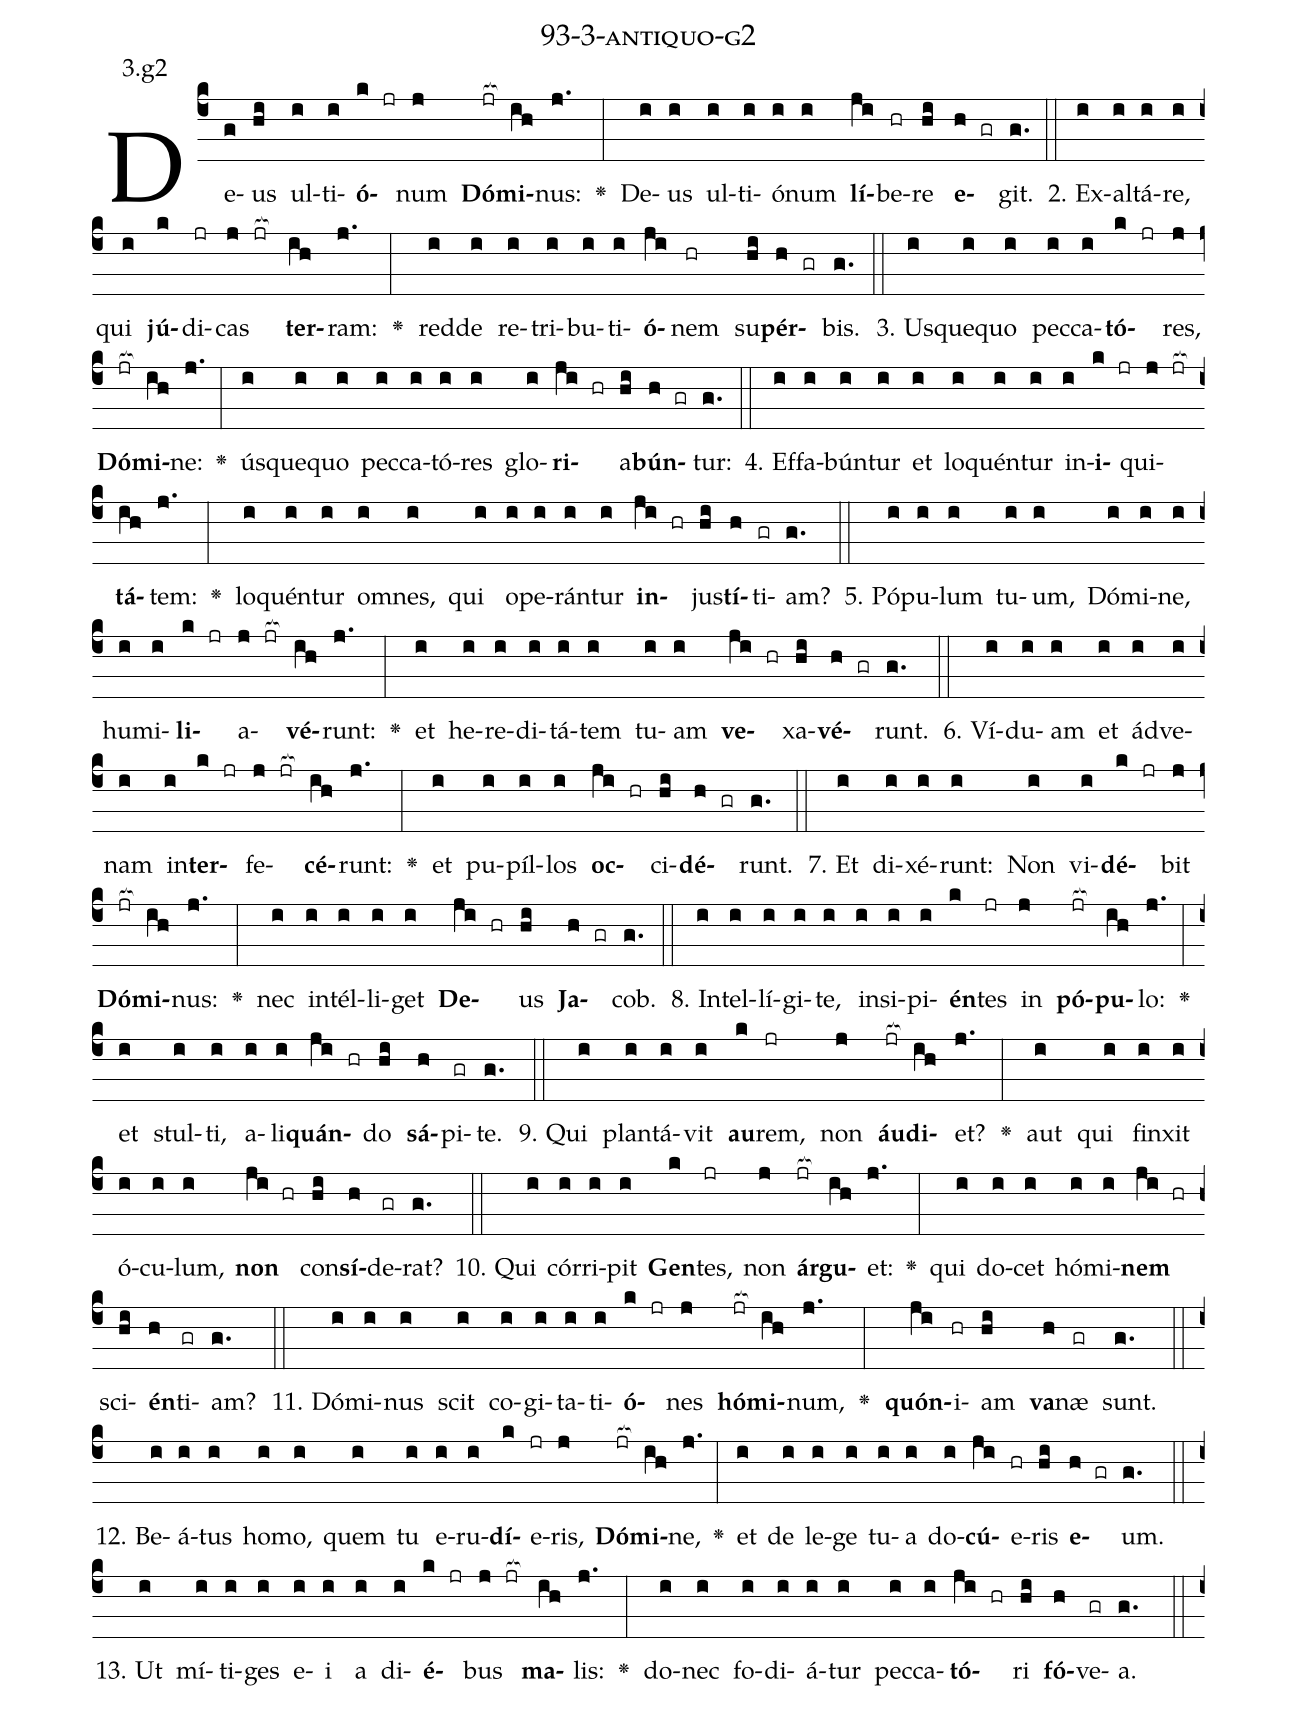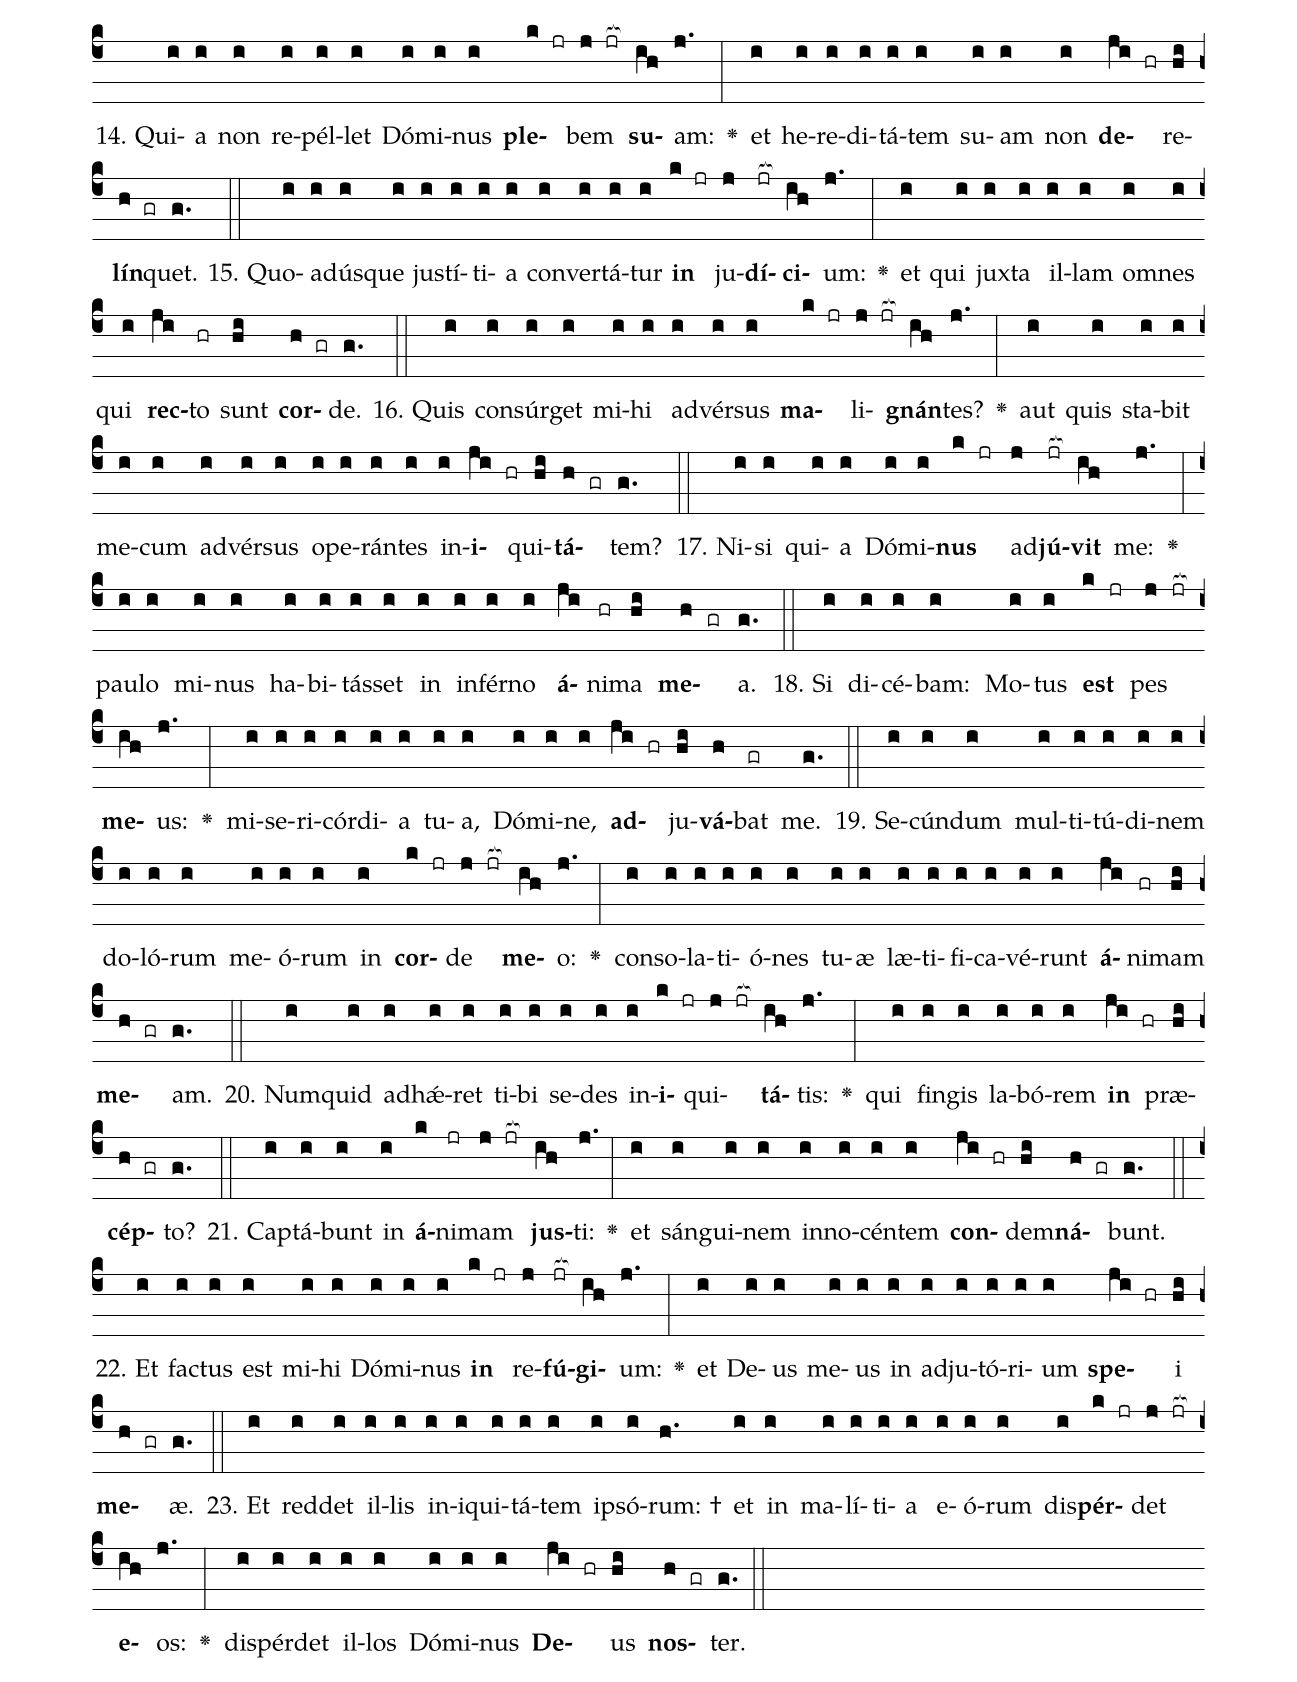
name: 93-3-antiquo-g2;
annotation: 3.g2;
%%
(c4)De(g)us(hi) ul(i)ti(i)<b>ó</b>(k jr)num(j) <b>Dó</b>(jr[ocb:1{])<b>mi</b>(ih[ocb:0}])nus:(j.) <v>\greheightstar</v>(:) De(i)us(i) ul(i)ti(i)ó(i)num(i) <b>lí</b>(ji)be(hr)re(hi) <b>e</b>(h gr)git.(g.) (::)
2. Ex(i)al(i)tá(i)re,(i) qui(i) <b>jú</b>(k)di(jr)cas(j jr[ocb:1{]) <b>ter</b>(ih[ocb:0}])ram:(j.) <v>\greheightstar</v>(:) red(i)de(i) re(i)tri(i)bu(i)ti(i)<b>ó</b>(ji)nem(hr) su(hi)<b>pér</b>(h gr)bis.(g.) (::)
3. Us(i)que(i)quo(i) pec(i)ca(i)<b>tó</b>(k jr)res,(j) <b>Dó</b>(jr[ocb:1{])<b>mi</b>(ih[ocb:0}])ne:(j.) <v>\greheightstar</v>(:) ús(i)que(i)quo(i) pec(i)ca(i)tó(i)res(i) glo(i)<b>ri</b>(ji hr)a(hi)<b>bún</b>(h gr)tur:(g.) (::)
4. Ef(i)fa(i)bún(i)tur(i) et(i) lo(i)quén(i)tur(i) in(i)<b>i</b>(k jr)qui(j jr[ocb:1{])<b>tá</b>(ih[ocb:0}])tem:(j.) <v>\greheightstar</v>(:) lo(i)quén(i)tur(i) om(i)nes,(i) qui(i) o(i)pe(i)rán(i)tur(i) <b>in</b>(ji hr)jus(hi)<b>tí</b>(h)ti(gr)am?(g.) (::)
5. Pó(i)pu(i)lum(i) tu(i)um,(i) Dó(i)mi(i)ne,(i) hu(i)mi(i)<b>li</b>(k jr)a(j jr[ocb:1{])<b>vé</b>(ih[ocb:0}])runt:(j.) <v>\greheightstar</v>(:) et(i) he(i)re(i)di(i)tá(i)tem(i) tu(i)am(i) <b>ve</b>(ji hr)xa(hi)<b>vé</b>(h gr)runt.(g.) (::)
6. Ví(i)du(i)am(i) et(i) ád(i)ve(i)nam(i) in(i)<b>ter</b>(k jr)fe(j jr[ocb:1{])<b>cé</b>(ih[ocb:0}])runt:(j.) <v>\greheightstar</v>(:) et(i) pu(i)píl(i)los(i) <b>oc</b>(ji hr)ci(hi)<b>dé</b>(h gr)runt.(g.) (::)
7. Et(i) di(i)xé(i)runt:(i) Non(i) vi(i)<b>dé</b>(k jr)bit(j) <b>Dó</b>(jr[ocb:1{])<b>mi</b>(ih[ocb:0}])nus:(j.) <v>\greheightstar</v>(:) nec(i) in(i)tél(i)li(i)get(i) <b>De</b>(ji hr)us(hi) <b>Ja</b>(h gr)cob.(g.) (::)
8. In(i)tel(i)lí(i)gi(i)te,(i) in(i)si(i)pi(i)<b>én</b>(k)tes(jr) in(j) <b>pó</b>(jr[ocb:1{])<b>pu</b>(ih[ocb:0}])lo:(j.) <v>\greheightstar</v>(:) et(i) stul(i)ti,(i) a(i)li(i)<b>quán</b>(ji hr)do(hi) <b>sá</b>(h)pi(gr)te.(g.) (::)
9. Qui(i) plan(i)tá(i)vit(i) <b>au</b>(k)rem,(jr) non(j) <b>áu</b>(jr[ocb:1{])<b>di</b>(ih[ocb:0}])et?(j.) <v>\greheightstar</v>(:) aut(i) qui(i) fin(i)xit(i) ó(i)cu(i)lum,(i) <b>non</b>(ji hr) con(hi)<b>sí</b>(h)de(gr)rat?(g.) (::)
10. Qui(i) cór(i)ri(i)pit(i) <b>Gen</b>(k)tes,(jr) non(j) <b>ár</b>(jr[ocb:1{])<b>gu</b>(ih[ocb:0}])et:(j.) <v>\greheightstar</v>(:) qui(i) do(i)cet(i) hó(i)mi(i)<b>nem</b>(ji hr) sci(hi)<b>én</b>(h)ti(gr)am?(g.) (::)
11. Dó(i)mi(i)nus(i) scit(i) co(i)gi(i)ta(i)ti(i)<b>ó</b>(k jr)nes(j) <b>hó</b>(jr[ocb:1{])<b>mi</b>(ih[ocb:0}])num,(j.) <v>\greheightstar</v>(:) <b>quón</b>(ji)i(hr)am(hi) <b>va</b>(h)næ(gr) sunt.(g.) (::)
12. Be(i)á(i)tus(i) ho(i)mo,(i) quem(i) tu(i) e(i)ru(i)<b>dí</b>(k)e(jr)ris,(j) <b>Dó</b>(jr[ocb:1{])<b>mi</b>(ih[ocb:0}])ne,(j.) <v>\greheightstar</v>(:) et(i) de(i) le(i)ge(i) tu(i)a(i) do(i)<b>cú</b>(ji)e(hr)ris(hi) <b>e</b>(h gr)um.(g.) (::)
13. Ut(i) mí(i)ti(i)ges(i) e(i)i(i) a(i) di(i)<b>é</b>(k jr)bus(j jr[ocb:1{]) <b>ma</b>(ih[ocb:0}])lis:(j.) <v>\greheightstar</v>(:) do(i)nec(i) fo(i)di(i)á(i)tur(i) pec(i)ca(i)<b>tó</b>(ji hr)ri(hi) <b>fó</b>(h)ve(gr)a.(g.) (::)
14. Qui(i)a(i) non(i) re(i)pél(i)let(i) Dó(i)mi(i)nus(i) <b>ple</b>(k jr)bem(j jr[ocb:1{]) <b>su</b>(ih[ocb:0}])am:(j.) <v>\greheightstar</v>(:) et(i) he(i)re(i)di(i)tá(i)tem(i) su(i)am(i) non(i) <b>de</b>(ji hr)re(hi)<b>lín</b>(h gr)quet.(g.) (::)
15. Quo(i)ad(i)ús(i)que(i) jus(i)tí(i)ti(i)a(i) con(i)ver(i)tá(i)tur(i) <b>in</b>(k jr) ju(j)<b>dí</b>(jr[ocb:1{])<b>ci</b>(ih[ocb:0}])um:(j.) <v>\greheightstar</v>(:) et(i) qui(i) jux(i)ta(i) il(i)lam(i) om(i)nes(i) qui(i) <b>rec</b>(ji)to(hr) sunt(hi) <b>cor</b>(h gr)de.(g.) (::)
16. Quis(i) con(i)súr(i)get(i) mi(i)hi(i) ad(i)vér(i)sus(i) <b>ma</b>(k jr)li(j jr[ocb:1{])<b>gnán</b>(ih[ocb:0}])tes?(j.) <v>\greheightstar</v>(:) aut(i) quis(i) sta(i)bit(i) me(i)cum(i) ad(i)vér(i)sus(i) o(i)pe(i)rán(i)tes(i) in(i)<b>i</b>(ji hr)qui(hi)<b>tá</b>(h gr)tem?(g.) (::)
17. Ni(i)si(i) qui(i)a(i) Dó(i)mi(i)<b>nus</b>(k jr) ad(j)<b>jú</b>(jr[ocb:1{])<b>vit</b>(ih[ocb:0}]) me:(j.) <v>\greheightstar</v>(:) pau(i)lo(i) mi(i)nus(i) ha(i)bi(i)tás(i)set(i) in(i) in(i)fér(i)no(i) <b>á</b>(ji)ni(hr)ma(hi) <b>me</b>(h gr)a.(g.) (::)
18. Si(i) di(i)cé(i)bam:(i) Mo(i)tus(i) <b>est</b>(k jr) pes(j jr[ocb:1{]) <b>me</b>(ih[ocb:0}])us:(j.) <v>\greheightstar</v>(:) mi(i)se(i)ri(i)cór(i)di(i)a(i) tu(i)a,(i) Dó(i)mi(i)ne,(i) <b>ad</b>(ji hr)ju(hi)<b>vá</b>(h)bat(gr) me.(g.) (::)
19. Se(i)cún(i)dum(i) mul(i)ti(i)tú(i)di(i)nem(i) do(i)ló(i)rum(i) me(i)ó(i)rum(i) in(i) <b>cor</b>(k jr)de(j jr[ocb:1{]) <b>me</b>(ih[ocb:0}])o:(j.) <v>\greheightstar</v>(:) con(i)so(i)la(i)ti(i)ó(i)nes(i) tu(i)æ(i) læ(i)ti(i)fi(i)ca(i)vé(i)runt(i) <b>á</b>(ji)ni(hr)mam(hi) <b>me</b>(h gr)am.(g.) (::)
20. Num(i)quid(i) ad(i)hǽ(i)ret(i) ti(i)bi(i) se(i)des(i) in(i)<b>i</b>(k jr)qui(j jr[ocb:1{])<b>tá</b>(ih[ocb:0}])tis:(j.) <v>\greheightstar</v>(:) qui(i) fin(i)gis(i) la(i)bó(i)rem(i) <b>in</b>(ji hr) præ(hi)<b>cép</b>(h gr)to?(g.) (::)
21. Cap(i)tá(i)bunt(i) in(i) <b>á</b>(k)ni(jr)mam(j jr[ocb:1{]) <b>jus</b>(ih[ocb:0}])ti:(j.) <v>\greheightstar</v>(:) et(i) sán(i)gui(i)nem(i) in(i)no(i)cén(i)tem(i) <b>con</b>(ji hr)dem(hi)<b>ná</b>(h gr)bunt.(g.) (::)
22. Et(i) fac(i)tus(i) est(i) mi(i)hi(i) Dó(i)mi(i)nus(i) <b>in</b>(k jr) re(j)<b>fú</b>(jr[ocb:1{])<b>gi</b>(ih[ocb:0}])um:(j.) <v>\greheightstar</v>(:) et(i) De(i)us(i) me(i)us(i) in(i) ad(i)ju(i)tó(i)ri(i)um(i) <b>spe</b>(ji hr)i(hi) <b>me</b>(h gr)æ.(g.) (::)
23. Et(i) red(i)det(i) il(i)lis(i) in(i)i(i)qui(i)tá(i)tem(i) ip(i)só(i)rum: †(h.) et(i) in(i) ma(i)lí(i)ti(i)a(i) e(i)ó(i)rum(i) dis(i)<b>pér</b>(k jr)det(j jr[ocb:1{]) <b>e</b>(ih[ocb:0}])os:(j.) <v>\greheightstar</v>(:) dis(i)pér(i)det(i) il(i)los(i) Dó(i)mi(i)nus(i) <b>De</b>(ji hr)us(hi) <b>nos</b>(h gr)ter.(g.) (::)
